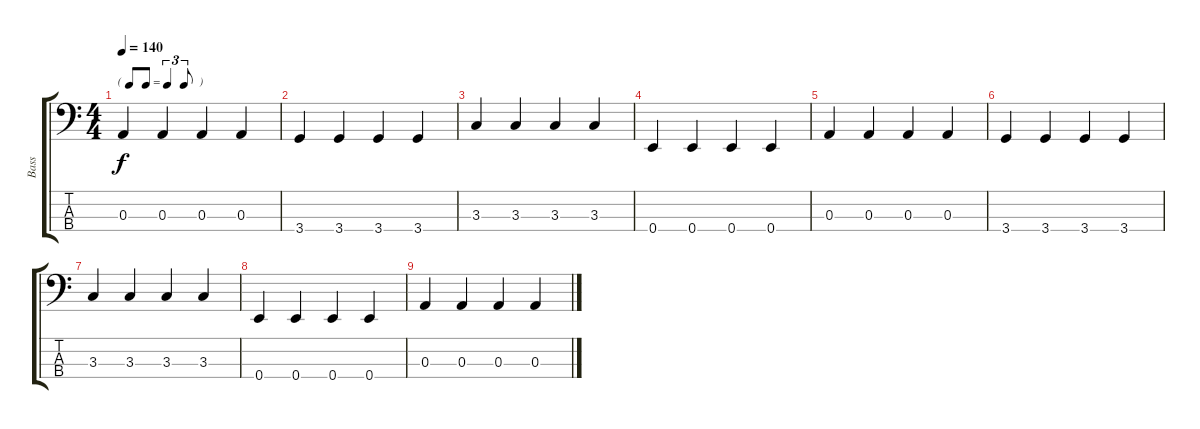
\track ("Bass" "Bass") {instrument electricbassfinger}
\staff {score tabs}
\tuning (G2 D2 A1 E1) {hide}
\ts (4 4)
\tf triplet8th
\tempo 140
\clef f4
\ks c
0.3.4{dy f} 0.3.4 0.3.4 0.3.4 |
3.4.4 3.4.4 3.4.4 3.4.4 |
3.3.4 3.3.4 3.3.4 3.3.4 |
0.4.4 0.4.4 0.4.4 0.4.4 |
0.3.4 0.3.4 0.3.4 0.3.4 |
3.4.4 3.4.4 3.4.4 3.4.4 |
3.3.4 3.3.4 3.3.4 3.3.4 |
0.4.4 0.4.4 0.4.4 0.4.4 |
0.3.4 0.3.4 0.3.4 0.3.4
